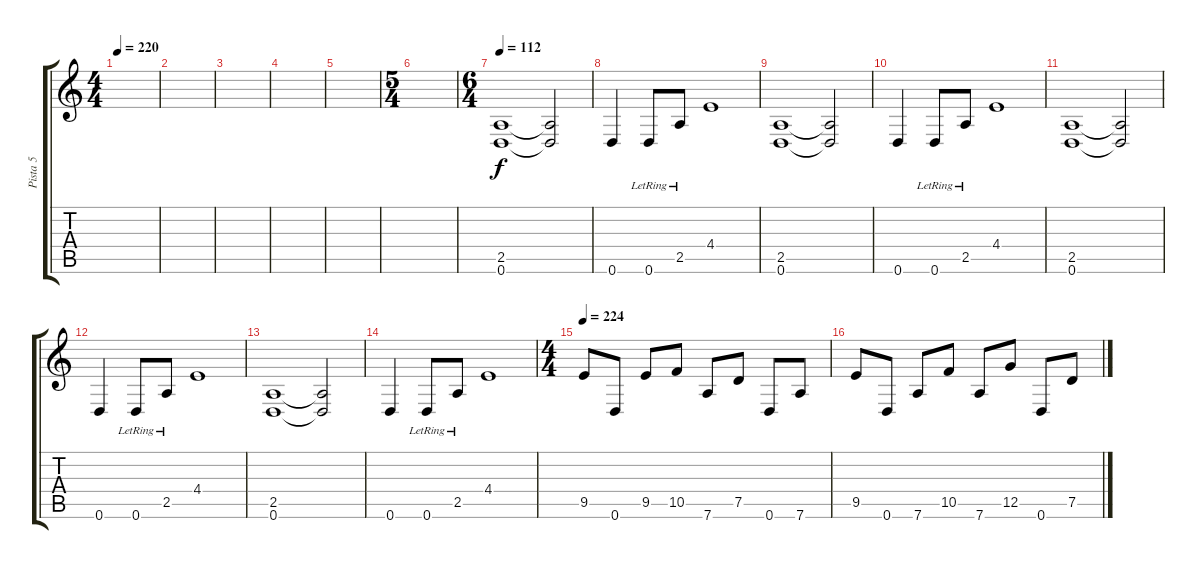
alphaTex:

\track ("Pista 5" "Pista 5") {instrument distortionguitar}
\staff {score tabs}
\tuning (D4 A3 F3 C3 G2 D2) {hide}
\ts (4 4)
\tempo 220
\clef g2
\ks c
|
|
|
|
|
\ts (5 4)
|
\ts (6 4)
\tempo 112
(2.5 0.6).1 (2.5{t} 0.6{t}).2 |
0.6.4 0.6{lr}.8 2.5{lr}.8 4.4.1 |
(2.5 0.6).1 (2.5{t} 0.6{t}).2 |
0.6.4 0.6{lr}.8 2.5{lr}.8 4.4.1 |
(2.5 0.6).1 (2.5{t} 0.6{t}).2 |
0.6.4 0.6{lr}.8 2.5{lr}.8 4.4.1 |
(2.5 0.6).1 (2.5{t} 0.6{t}).2 |
0.6.4 0.6{lr}.8 2.5{lr}.8 4.4.1 |
\ts (4 4)
\tempo 224
9.5.8 0.6.8 9.5.8 10.5.8 7.6.8 7.5.8 0.6.8 7.6.8 |
9.5.8 0.6.8 7.6.8 10.5.8 7.6.8 12.5.8 0.6.8 7.5{sl}.8
